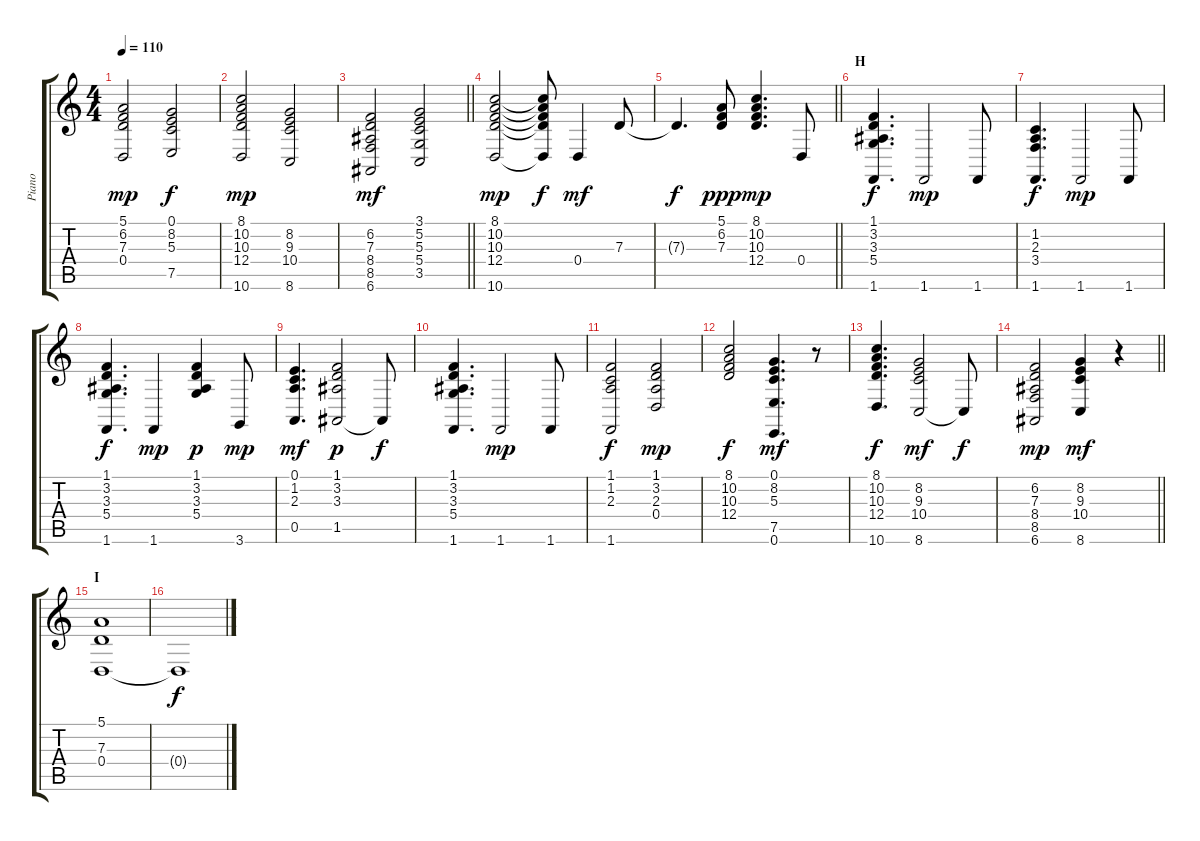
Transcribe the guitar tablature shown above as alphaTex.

\track ("Piano" "Piano") {instrument acousticgrandpiano}
\staff {score tabs}
\tuning (E4 B3 G3 D3 A2 E2) {hide}
\ts (4 4)
\tempo 110
\clef g2
\ks c
(5.1 6.2 7.3 0.4).2{dy mp} (0.1 8.2 5.3 7.5).2{dy f} |
(8.1 10.2 10.3 12.4 10.6).2{dy mp} (8.2 9.3 10.4 8.6).2 |
\barLineRight lightlight
(6.2 7.3 8.4 8.5 6.6).2{dy mf} (3.1 5.2 5.3 5.4 3.5).2 |
(8.1 10.2 10.3 12.4 10.6).2{dy mp} (8.1{t} 10.2{t} 10.3{t} 12.4{t} 10.6{t}).8{dy f} 0.4.4{dy mf} 7.3.8 |
\barLineRight lightlight
7.3{t}.4{d dy f} (5.1 6.2 7.3).8{dy ppp} (8.1 10.2 10.3 12.4).4{d dy mp} 0.4.8 |
\section ("" "H")
(1.1 3.2 3.3 5.4 1.6).4{d dy f} 1.6.2{dy mp} 1.6.8 |
(1.2 2.3 3.4 1.6).4{d dy f} 1.6.2{dy mp} 1.6.8 |
(1.1 3.2 3.3 5.4 1.6).4{d dy f} 1.6.4{dy mp} (1.1 3.2 3.3 5.4).4{dy p} 3.6.8{dy mp} |
(0.1 1.2 2.3 0.5).4{d dy mf} (1.1 3.2 3.3 1.5).2{dy p} 1.5{t}.8{dy f} |
(1.1 3.2 3.3 5.4 1.6).4{d} 1.6.2{dy mp} 1.6.8 |
(1.1 1.2 2.3 1.6).2{dy f} (1.1 3.2 2.3 0.4).2{dy mp} |
(8.1 10.2 10.3 12.4).2{dy f} (0.1 8.2 5.3 7.5 0.6).4{d dy mf} r.8 |
(8.1 10.2 10.3 12.4 10.6).4{d dy f} (8.2 9.3 10.4 8.6).2{dy mf} 8.6{t}.8{dy f} |
\barLineRight lightlight
(6.2 7.3 8.4 8.5 6.6).2{dy mp} (8.2 9.3 10.4 8.6).4{dy mf} r.4 |
\section ("" "I")
(5.1 7.3 0.4).1 |
0.4{t}.1{dy f}
